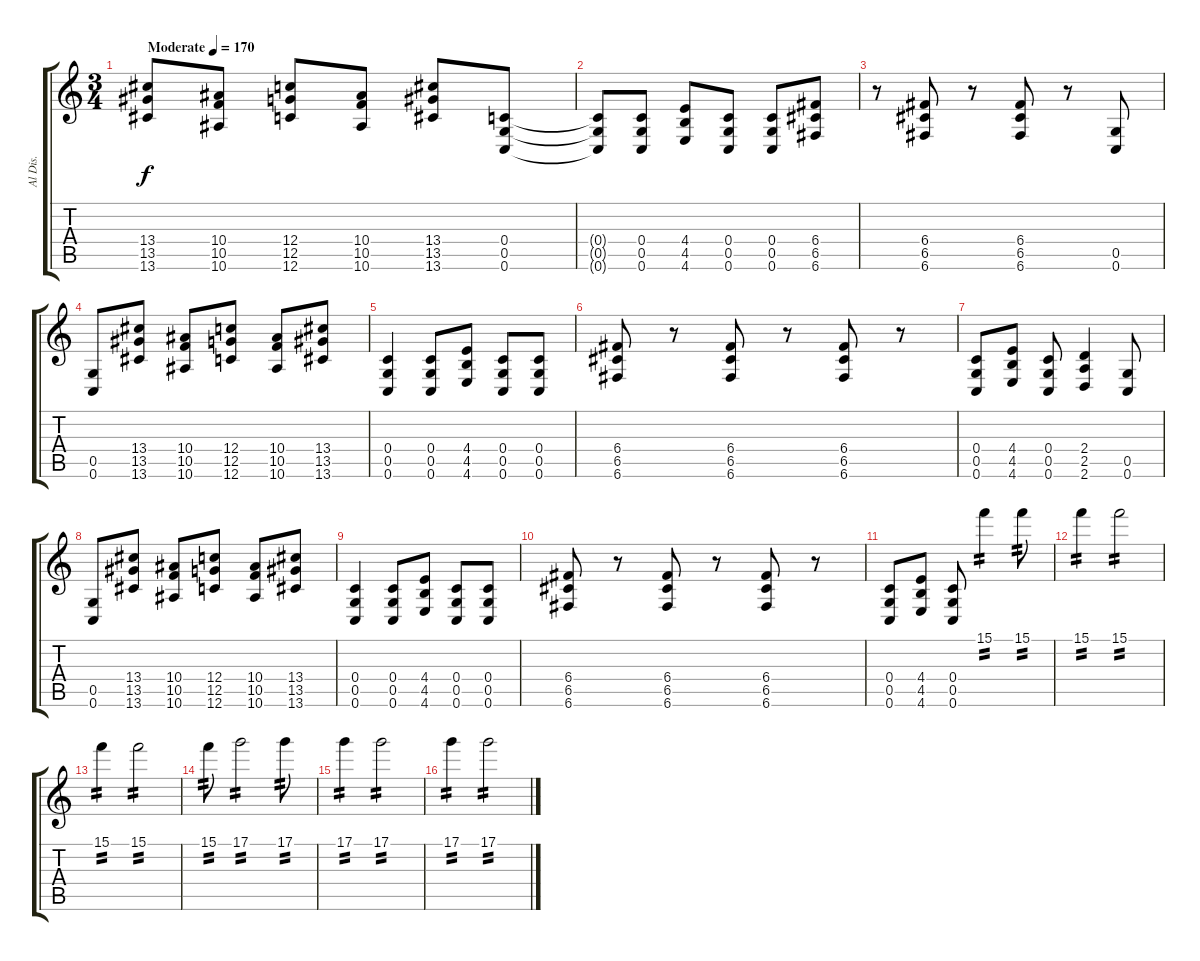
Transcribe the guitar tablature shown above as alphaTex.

\track ("Al Dis." "Al Dis.") {instrument distortionguitar}
\staff {score tabs}
\tuning (D4 A3 F3 C3 G2 C2) {hide}
\ts (3 4)
\tempo (170 "Moderate")
\clef g2
\ks c
(13.4 13.5 13.6).8{dy f instrument distortionguitar} (10.4 10.5 10.6).8 (12.4 12.5 12.6).8 (10.4 10.5 10.6).8 (13.4 13.5 13.6).8 (0.4 0.5 0.6).8 |
(0.4{t} 0.5{t} 0.6{t}).8 (0.4 0.5 0.6).8 (4.4 4.5 4.6).8 (0.4 0.5 0.6).8 (0.4 0.5 0.6).8 (6.4 6.5 6.6).8 |
r.8 (6.4 6.5 6.6).8 r.8 (6.4 6.5 6.6).8 r.8 (0.5 0.6).8 |
(0.5 0.6).8 (13.4 13.5 13.6).8 (10.4 10.5 10.6).8 (12.4 12.5 12.6).8 (10.4 10.5 10.6).8 (13.4 13.5 13.6).8 |
(0.4 0.5 0.6).4 (0.4 0.5 0.6).8 (4.4 4.5 4.6).8 (0.4 0.5 0.6).8 (0.4 0.5 0.6).8 |
(6.4 6.5 6.6).8 r.8 (6.4 6.5 6.6).8 r.8 (6.4 6.5 6.6).8 r.8 |
(0.4 0.5 0.6).8 (4.4 4.5 4.6).8 (0.4 0.5 0.6).8 (2.4 2.5 2.6).4 (0.5 0.6).8 |
(0.5 0.6).8 (13.4 13.5 13.6).8 (10.4 10.5 10.6).8 (12.4 12.5 12.6).8 (10.4 10.5 10.6).8 (13.4 13.5 13.6).8 |
(0.4 0.5 0.6).4 (0.4 0.5 0.6).8 (4.4 4.5 4.6).8 (0.4 0.5 0.6).8 (0.4 0.5 0.6).8 |
(6.4 6.5 6.6).8 r.8 (6.4 6.5 6.6).8 r.8 (6.4 6.5 6.6).8 r.8 |
(0.4 0.5 0.6).8 (4.4 4.5 4.6).8 (0.4 0.5 0.6).8 15.1.4{tp 2} 15.1.8{tp 2} |
15.1.4{tp 2} 15.1.2{tp 2} |
15.1.4{tp 2} 15.1.2{tp 2} |
15.1.8{tp 2} 17.1.2{tp 2} 17.1.8{tp 2} |
17.1.4{tp 2} 17.1.2{tp 2} |
17.1.4{tp 2} 17.1.2{tp 2}
